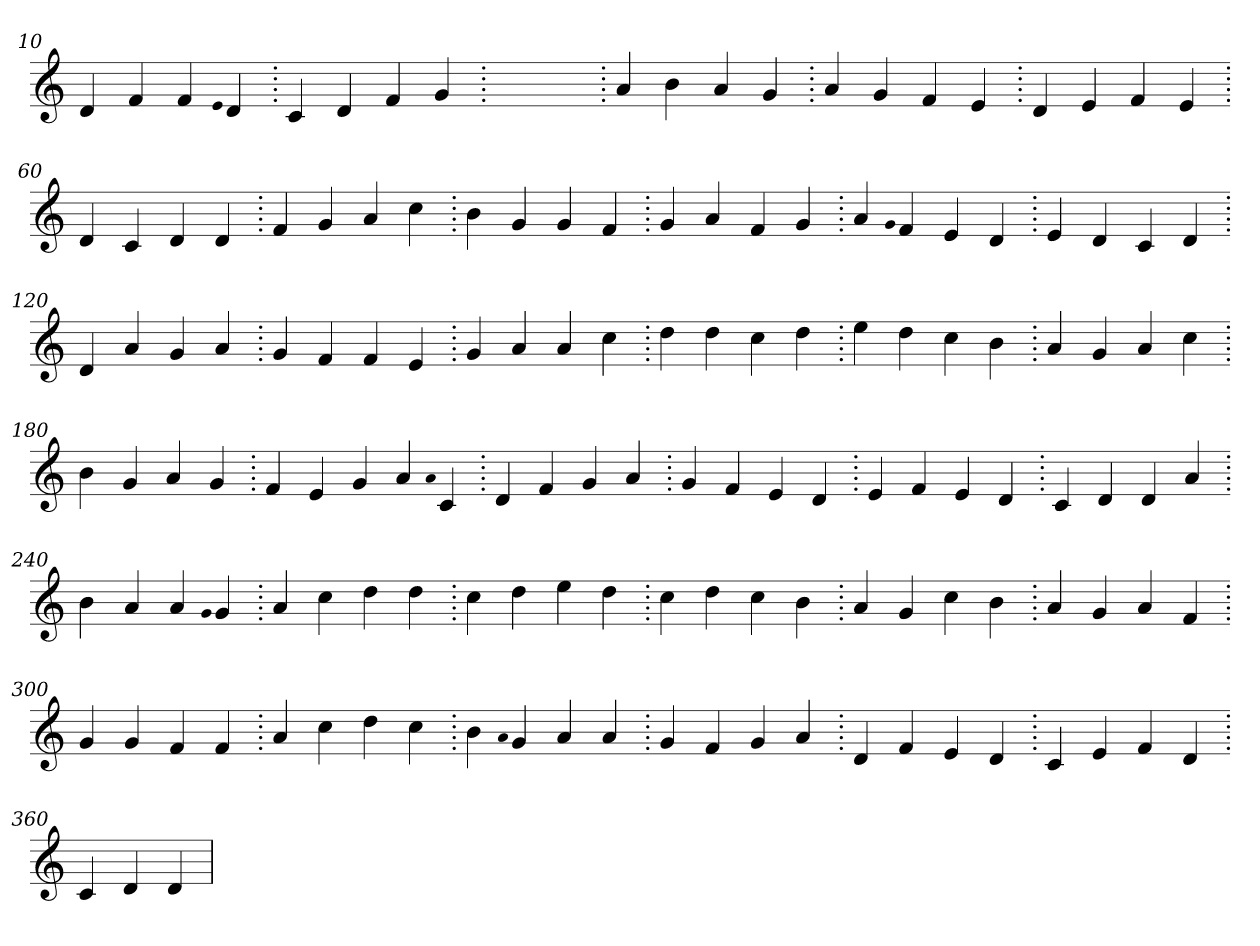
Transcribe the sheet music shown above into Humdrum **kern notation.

**kern
*part1
*staff1
*clefG2
=10.
4d
4f
4f
qqe
4d
=20.
4c
4d
4f
4g
=30.
1ryy
=30.
4a
4b
4a
4g
=40.
4a
4g
4f
4e
=50.
4d
4e
4f
4e
=60.
4d
4c
4d
4d
=70.
4f
4g
4a
4cc
=80.
4b
4g
4g
4f
=90.
4g
4a
4f
4g
=100.
4a
qqg
4f
4e
4d
=110.
4e
4d
4c
4d
=120.
4d
4a
4g
4a
=130.
4g
4f
4f
4e
=140.
4g
4a
4a
4cc
=150.
4dd
4dd
4cc
4dd
=160.
4ee
4dd
4cc
4b
=170.
4a
4g
4a
4cc
=180.
4b
4g
4a
4g
=190.
4f
4e
4g
4a
qqa
4c
=200.
4d
4f
4g
4a
=210.
4g
4f
4e
4d
=220.
4e
4f
4e
4d
=230.
4c
4d
4d
4a
=240.
4b
4a
4a
qqg
4g
=250.
4a
4cc
4dd
4dd
=260.
4cc
4dd
4ee
4dd
=270.
4cc
4dd
4cc
4b
=280.
4a
4g
4cc
4b
=290.
4a
4g
4a
4f
=300.
4g
4g
4f
4f
=310.
4a
4cc
4dd
4cc
=320.
4b
qqa
4g
4a
4a
=330.
4g
4f
4g
4a
=340.
4d
4f
4e
4d
=350.
4c
4e
4f
4d
=360.
4c
4d
4d
=
*-
